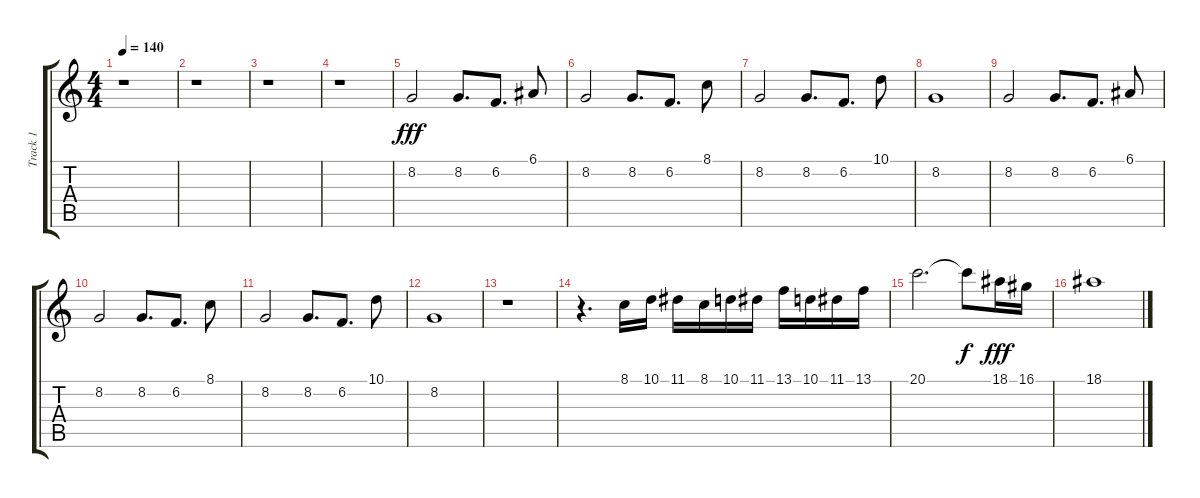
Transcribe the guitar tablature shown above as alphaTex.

\track ("Track 1" "Track 1") {instrument brasssection}
\staff {score tabs}
\tuning (E4 B3 G3 D3 A2 E2) {hide}
\ts (4 4)
\tempo 140
\clef g2
\ks c
r.1{dy f} |
r.1 |
r.1 |
r.1 |
8.2.2{dy fff volume 16 instrument brasssection} 8.2.8{d} 6.2.8{d} 6.1.8 |
8.2.2 8.2.8{d} 6.2.8{d} 8.1.8 |
8.2.2 8.2.8{d} 6.2.8{d} 10.1.8 |
8.2.1 |
8.2.2 8.2.8{d} 6.2.8{d} 6.1.8 |
8.2.2 8.2.8{d} 6.2.8{d} 8.1.8 |
8.2.2 8.2.8{d} 6.2.8{d} 10.1.8 |
8.2.1 |
r.1 |
r.4{d instrument stringensemble1} 8.1.16 10.1.16 11.1.16 8.1.16 10.1.16 11.1.16 13.1.16 10.1.16 11.1.16 13.1.16 |
20.1.2{d} 20.1{t}.8{dy f} 18.1.16{dy fff} 16.1.16 |
18.1.1
